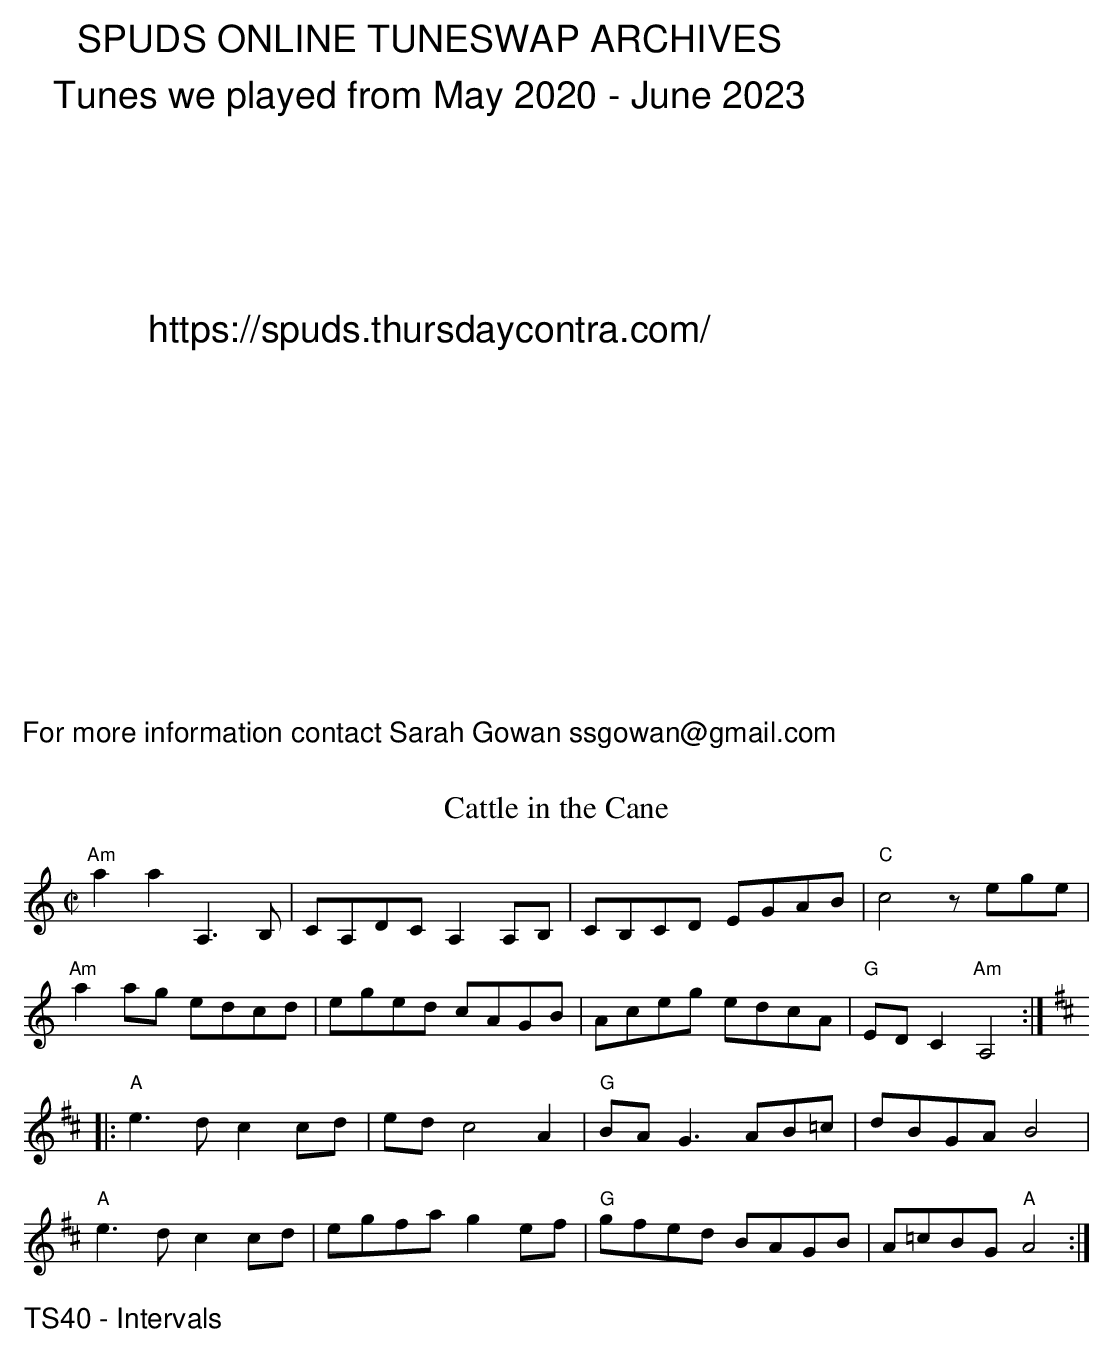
X:1
T:Cattle in the Cane
L:1/8
M:C|
K:Am
"Am"a2a2A,3B,|CA,DC A,2A,B,|CB,CD EGAB|"C"c4z ege|
"Am"a2ag edcd|eged cAGB|Aceg edcA|"G"EDC2 "Am"A,4:|
K:Amix
|:"A"e3dc2cd|edc4A2|"G"BAG3AB=c|dBGAB4|
"A"e3dc2cd|egfag2ef|"G"gfed BAGB|A=cBG"A"A4:|
